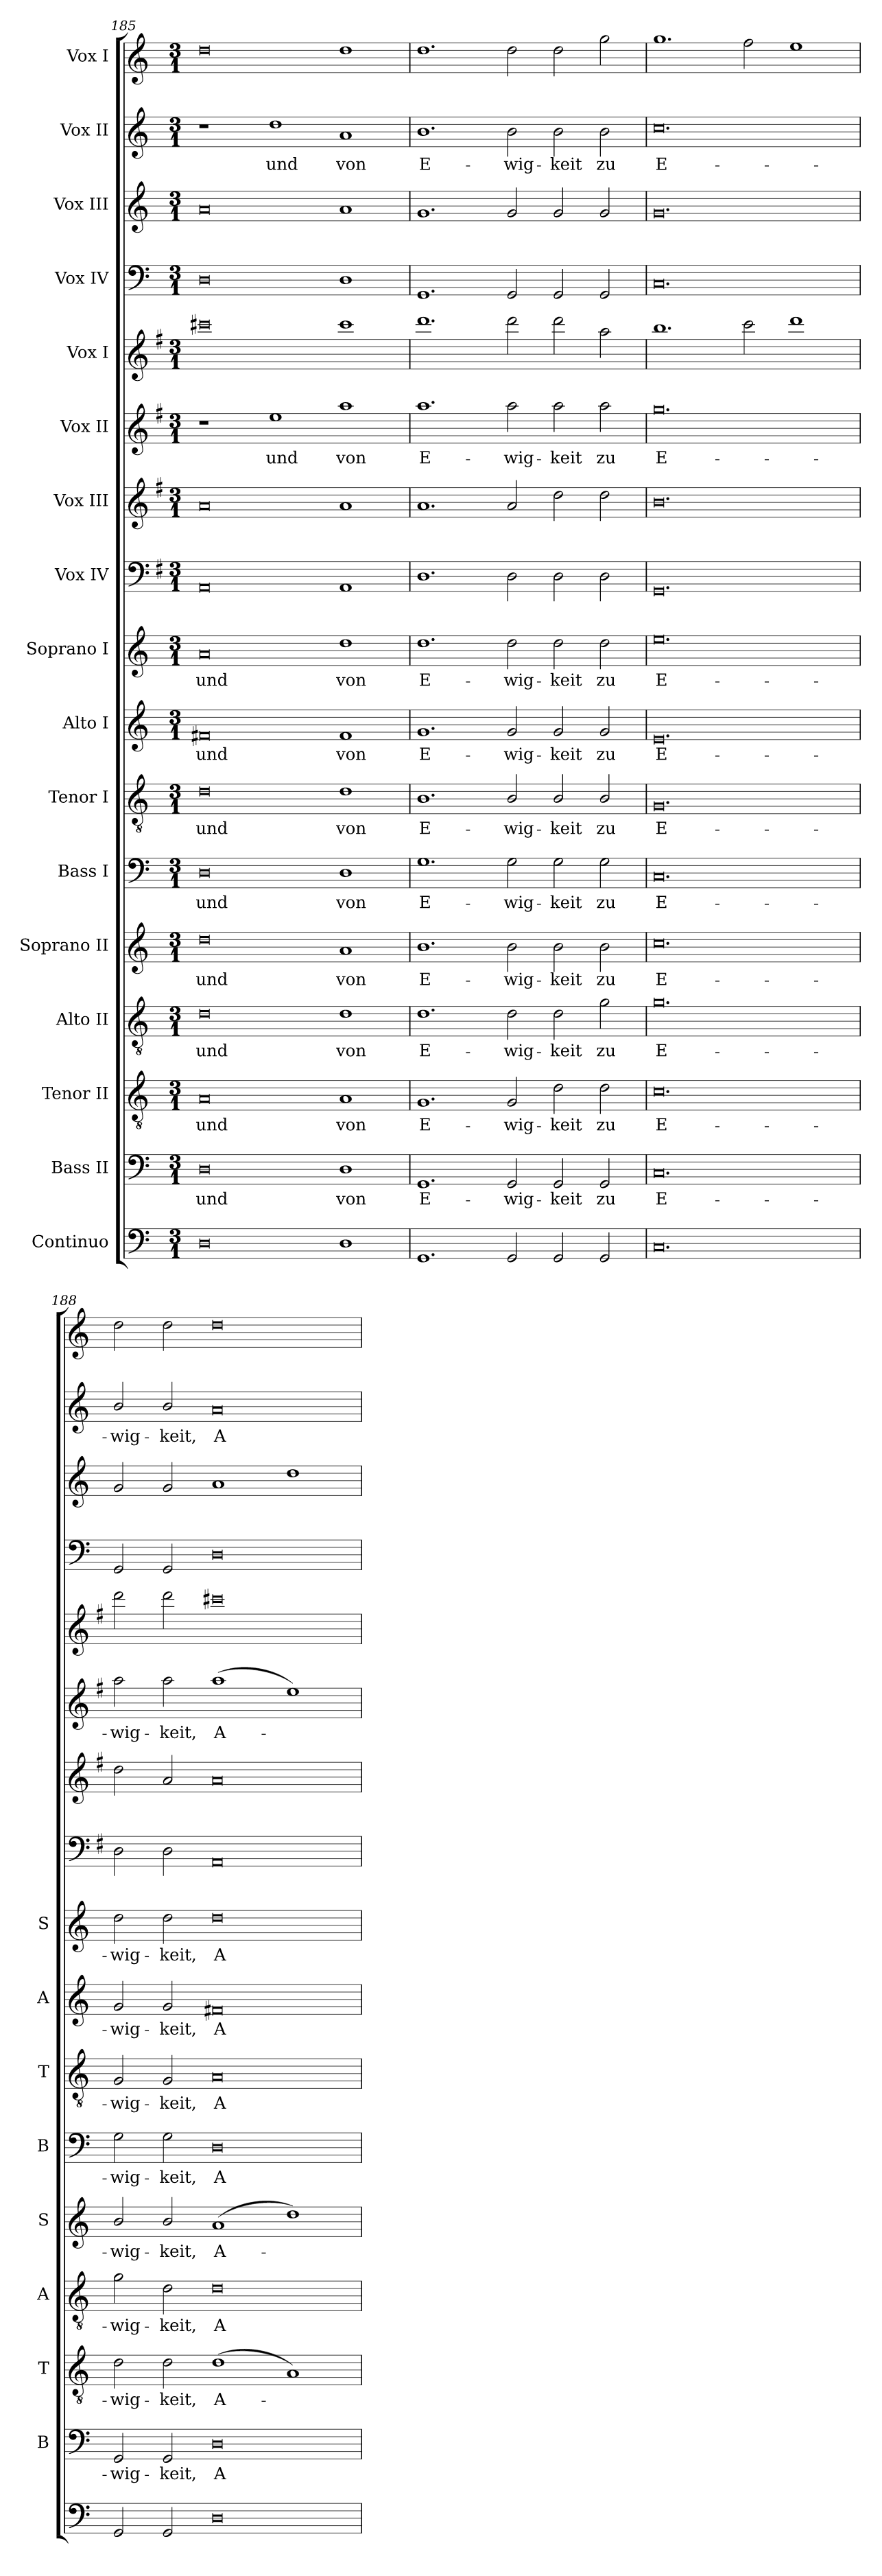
**kern	**kern	**text	**kern	**text	**kern	**text	**kern	**text	**kern	**text	**kern	**text	**kern	**text	**kern	**text	**kern	**kern	**kern	**text	**kern	**kern	**kern	**kern	**text	**kern
*part17	*part16	*part16	*part15	*part15	*part14	*part14	*part13	*part13	*part12	*part12	*part11	*part11	*part10	*part10	*part9	*part9	*part8	*part7	*part6	*part6	*part5	*part4	*part3	*part2	*part2	*part1
*staff17	*staff16	*staff16	*staff15	*staff15	*staff14	*staff14	*staff13	*staff13	*staff12	*staff12	*staff11	*staff11	*staff10	*staff10	*staff9	*staff9	*staff8	*staff7	*staff6	*staff6	*staff5	*staff4	*staff3	*staff2	*staff2	*staff1
*I"Continuo	*I"Bass II	*	*I"Tenor II	*	*I"Alto II	*	*I"Soprano II	*	*I"Bass I	*	*I"Tenor I	*	*I"Alto I	*	*I"Soprano I	*	*I"Vox IV	*I"Vox III	*I"Vox II	*	*I"Vox I	*I"Vox IV	*I"Vox III	*I"Vox II	*	*I"Vox I
*	*I'B	*	*I'T	*	*I'A	*	*I'S	*	*I'B	*	*I'T	*	*I'A	*	*I'S	*	*	*	*	*	*	*	*	*	*	*
*clefF4	*clefF4	*	*clefGv2	*	*clefGv2	*	*clefG2	*	*clefF4	*	*clefGv2	*	*clefG2	*	*clefG2	*	*clefF4	*clefG2	*clefG2	*	*clefG2	*clefF4	*clefG2	*clefG2	*	*clefG2
*	*	*	*	*	*	*	*	*	*	*	*	*	*	*	*	*	*ITrd4c7	*ITrd4c7	*ITrd4c7	*	*ITrd4c7	*	*	*	*	*
*k[]	*k[]	*	*k[]	*	*k[]	*	*k[]	*	*k[]	*	*k[]	*	*k[]	*	*k[]	*	*k[]	*k[]	*k[]	*	*k[]	*k[]	*k[]	*k[]	*	*k[]
*C:	*C:	*	*C:	*	*C:	*	*C:	*	*C:	*	*C:	*	*C:	*	*C:	*	*C:	*C:	*C:	*	*C:	*C:	*C:	*C:	*	*C:
*M3/1	*M3/1	*	*M3/1	*	*M3/1	*	*M3/1	*	*M3/1	*	*M3/1	*	*M3/1	*	*M3/1	*	*M3/1	*M3/1	*M3/1	*	*M3/1	*M3/1	*M3/1	*M3/1	*	*M3/1
=185	=185	=185	=185	=185	=185	=185	=185	=185	=185	=185	=185	=185	=185	=185	=185	=185	=185	=185	=185	=185	=185	=185	=185	=185	=185	=185
!	!	!LO:LY:b	!	!LO:LY:b	!	!LO:LY:b	!	!LO:LY:b	!	!LO:LY:b	!	!LO:LY:b	!	!LO:LY:b	!	!LO:LY:b	!	!	!	!	!	!	!	!	!	!
0D	0D	und	0A	und	0d	und	0dd	und	0D	und	0d	und	0f#X	und	0a	und	0DD	0d	1r	.	0ff#X	0D	0a	1r	.	0dd
!	!	!	!	!	!	!	!	!	!	!	!	!	!	!	!	!	!	!	!	!LO:LY:b	!	!	!	!	!LO:LY:b	!
.	.	.	.	.	.	.	.	.	.	.	.	.	.	.	.	.	.	.	1a	und	.	.	.	1dd	und	.
!	!	!LO:LY:b	!	!LO:LY:b	!	!LO:LY:b	!	!LO:LY:b	!	!LO:LY:b	!	!LO:LY:b	!	!LO:LY:b	!	!LO:LY:b	!	!	!	!LO:LY:b	!	!	!	!	!LO:LY:b	!
1D	1D	von	1A	von	1d	von	1a	von	1D	von	1d	von	1f#	von	1dd	von	1DD	1d	1dd	von	1ff#	1D	1a	1a	von	1dd
=186	=186	=186	=186	=186	=186	=186	=186	=186	=186	=186	=186	=186	=186	=186	=186	=186	=186	=186	=186	=186	=186	=186	=186	=186	=186	=186
!	!	!LO:LY:b	!	!LO:LY:b	!	!LO:LY:b	!	!LO:LY:b	!	!LO:LY:b	!	!LO:LY:b	!	!LO:LY:b	!	!LO:LY:b	!	!	!	!LO:LY:b	!	!	!	!	!LO:LY:b	!
1.GG	1.GG	E-	1.G	E-	1.d	E-	1.b	E-	1.G	E-	1.B	E-	1.g	E-	1.dd	E-	1.GG	1.d	1.dd	E-	1.gg	1.GG	1.g	1.b	E-	1.dd
!	!	!LO:LY:b	!	!LO:LY:b	!	!LO:LY:b	!	!LO:LY:b	!	!LO:LY:b	!	!LO:LY:b	!	!LO:LY:b	!	!LO:LY:b	!	!	!	!LO:LY:b	!	!	!	!	!LO:LY:b	!
2GG	2GG	-wig-	2G	-wig-	2d	-wig-	2b	-wig-	2G	-wig-	2B/	-wig-	2g	-wig-	2dd	-wig-	2GG	2d	2dd	-wig-	2gg	2GG	2g	2b	-wig-	2dd
!	!	!LO:LY:b	!	!LO:LY:b	!	!LO:LY:b	!	!LO:LY:b	!	!LO:LY:b	!	!LO:LY:b	!	!LO:LY:b	!	!LO:LY:b	!	!	!	!LO:LY:b	!	!	!	!	!LO:LY:b	!
2GG	2GG	-keit	2d	-keit	2d	-keit	2b	-keit	2G	-keit	2B/	-keit	2g	-keit	2dd	-keit	2GG	2g	2dd	-keit	2gg	2GG	2g	2b	-keit	2dd
!	!	!LO:LY:b	!	!LO:LY:b	!	!LO:LY:b	!	!LO:LY:b	!	!LO:LY:b	!	!LO:LY:b	!	!LO:LY:b	!	!LO:LY:b	!	!	!	!LO:LY:b	!	!	!	!	!LO:LY:b	!
2GG	2GG	zu	2d	zu	2g	zu	2b	zu	2G	zu	2B/	zu	2g	zu	2dd	zu	2GG	2g	2dd	zu	2dd	2GG	2g	2b	zu	2gg
=187	=187	=187	=187	=187	=187	=187	=187	=187	=187	=187	=187	=187	=187	=187	=187	=187	=187	=187	=187	=187	=187	=187	=187	=187	=187	=187
!	!	!LO:LY:b	!	!LO:LY:b	!	!LO:LY:b	!	!LO:LY:b	!	!LO:LY:b	!	!LO:LY:b	!	!LO:LY:b	!	!LO:LY:b	!	!	!	!LO:LY:b	!	!	!	!	!LO:LY:b	!
0.C	0.C	E-	0.c	E-	0.g	E-	0.cc	E-	0.C	E-	0.G	E-	0.e	E-	0.ee	E-	0.CC	0.e	0.cc	E-	1.ee	0.C	0.g	0.cc	E-	1.gg
.	.	.	.	.	.	.	.	.	.	.	.	.	.	.	.	.	.	.	.	.	2ff	.	.	.	.	2ff
.	.	.	.	.	.	.	.	.	.	.	.	.	.	.	.	.	.	.	.	.	1gg	.	.	.	.	1ee
=188	=188	=188	=188	=188	=188	=188	=188	=188	=188	=188	=188	=188	=188	=188	=188	=188	=188	=188	=188	=188	=188	=188	=188	=188	=188	=188
!	!	!LO:LY:b	!	!LO:LY:b	!	!LO:LY:b	!	!LO:LY:b	!	!LO:LY:b	!	!LO:LY:b	!	!LO:LY:b	!	!LO:LY:b	!	!	!	!LO:LY:b	!	!	!	!	!LO:LY:b	!
2GG	2GG	-wig-	2d	-wig-	2g	-wig-	2b/	-wig-	2G	-wig-	2G	-wig-	2g	-wig-	2dd	-wig-	2GG	2g	2dd	-wig-	2gg	2GG	2g	2b/	-wig-	2dd
!	!	!LO:LY:b	!	!LO:LY:b	!	!LO:LY:b	!	!LO:LY:b	!	!LO:LY:b	!	!LO:LY:b	!	!LO:LY:b	!	!LO:LY:b	!	!	!	!LO:LY:b	!	!	!	!	!LO:LY:b	!
2GG	2GG	-keit,	2d	-keit,	2d	-keit,	2b/	-keit,	2G	-keit,	2G	-keit,	2g	-keit,	2dd	-keit,	2GG	2d	2dd	-keit,	2gg	2GG	2g	2b/	-keit,	2dd
!	!	!LO:LY:b	!	!LO:LY:b	!	!LO:LY:b	!	!LO:LY:b	!	!LO:LY:b	!	!LO:LY:b	!	!LO:LY:b	!	!LO:LY:b	!	!	!	!LO:LY:b	!	!	!	!	!LO:LY:b	!
0D	0D	A-	(<1d	A-	0d	A-	(<1a	A-	0D	A-	0A	A-	0f#X	A-	0dd	A-	0DD	0d	(<1dd	A-	0ff#X	0D	1a	0a	A-	0dd
.	.	.	1A)	.	.	.	1dd)	.	.	.	.	.	.	.	.	.	.	.	1a)	.	.	.	1dd	.	.	.
=	=	=	=	=	=	=	=	=	=	=	=	=	=	=	=	=	=	=	=	=	=	=	=	=	=	=
*-	*-	*-	*-	*-	*-	*-	*-	*-	*-	*-	*-	*-	*-	*-	*-	*-	*-	*-	*-	*-	*-	*-	*-	*-	*-	*-
